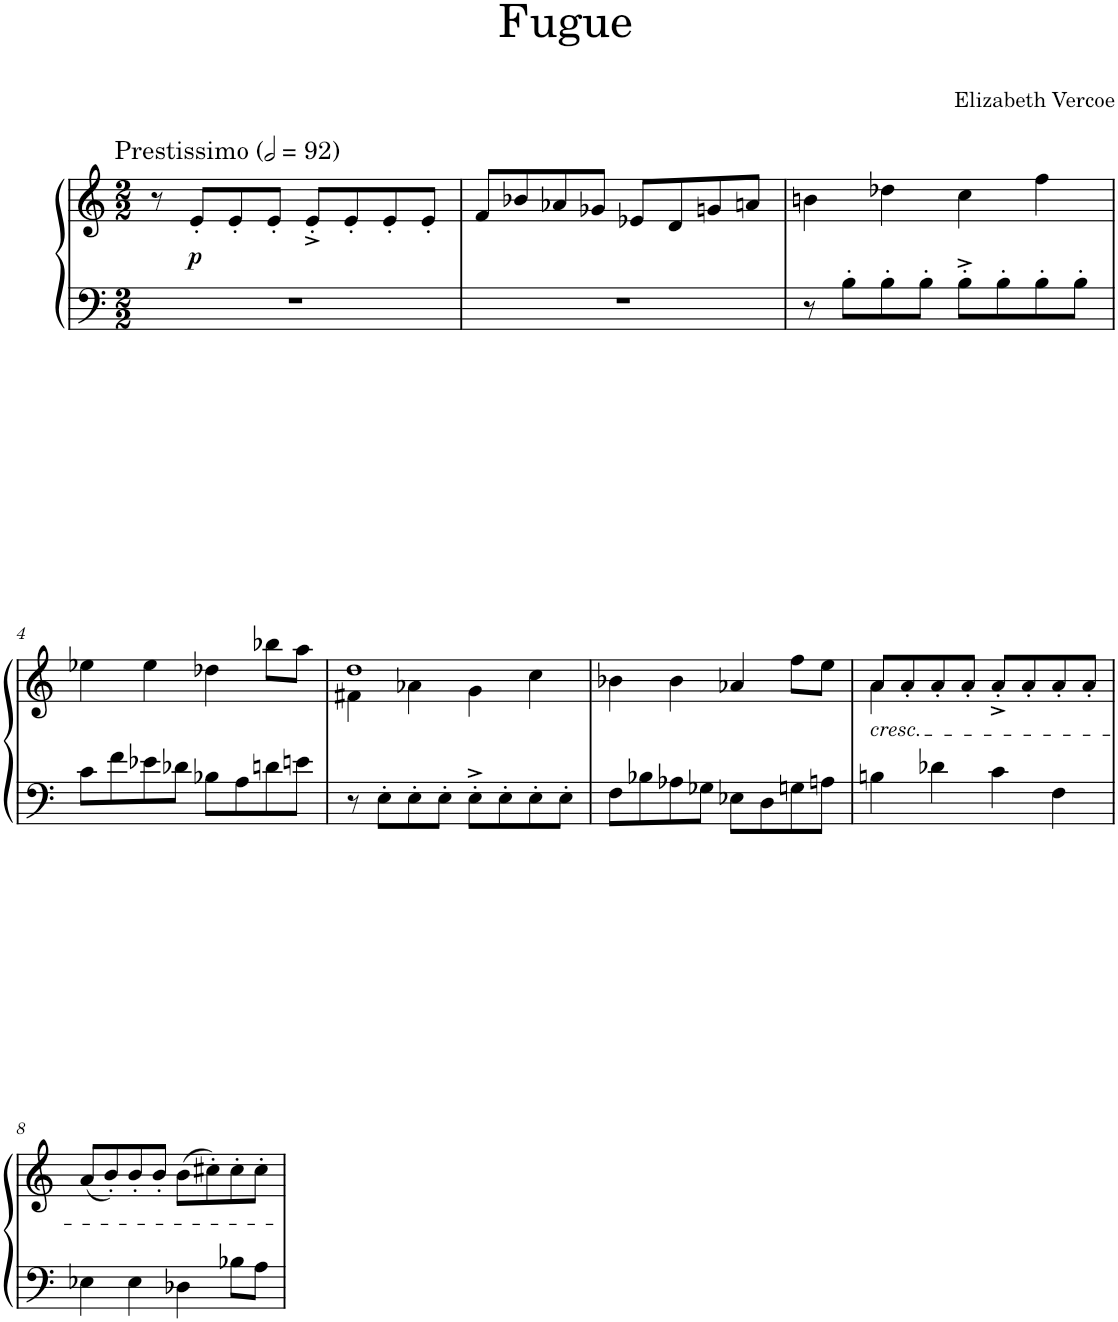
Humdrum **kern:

**kern	**kern	**dynam
*part1	*part1	*part1
*staff2	*staff1	*staff1/2
*I"Piano	*	*
*I'Pno.	*	*
*clefF4	*clefG2	*
*k[]	*k[]	*
*M2/2	*M2/2	*
*MM184	*MM184	*
=1	=1	=1
!	!LO:TX:a:t=Prestissimo	!
1r	8r	.
!	!	!LO:DY:b
.	8e'/L	p
.	8e'/	.
.	8e'/J	.
.	8e'^/L	.
.	8e'/	.
.	8e'/	.
.	8e'/J	.
=2	=2	=2
1r	8f/L	.
.	8b-X/	.
.	8a-X/	.
.	8g-X/J	.
.	8e-X/L	.
.	8d/	.
.	8gn/	.
.	8an/J	.
=3	=3	=3
8r	4bn\	.
8B'\L	.	.
8B'\	4dd-X\	.
8B'\J	.	.
8B'^\L	4cc\	.
8B'\	.	.
8B'\	4ff\	.
8B'\J	.	.
!!LO:LB:g=z
=4	=4	=4
8c\L	4ee-X\	.
8f\	.	.
8e-X\	4ee-\	.
8d-X\J	.	.
8B-X\L	4dd-X\	.
8A\	.	.
8dn\	8bb-X\L	.
8en\J	8aa\J	.
=5	=5	=5
*	*^	*
8r	1dd	4f#X\	.
8E'\L	.	.	.
8E'\	.	4a-X\	.
8E'\J	.	.	.
8E'^\L	.	4g\	.
8E'\	.	.	.
8E'\	.	4cc\	.
8E'\J	.	.	.
*	*v	*v	*
=6	=6	=6
8F\L	4b-X\	.
8B-X\	.	.
8A-X\	4b-\	.
8G-X\J	.	.
8E-X\L	4a-X/	.
8D\	.	.
8Gn\	8ff\L	.
8An\J	8ee\J	.
=7	=7	=7
*	*^	*
!	!LO:TX:b:i:t=cresc.	!	!
4Bn\	8a/L	4a\	.
.	8a'</	.	.
4d-X\	8a'/	2.ryy	.
.	8a'/J	.	.
4c\	8a'^/L	.	.
.	8a'/	.	.
4F\	8a'/	.	.
.	8a'/J	.	.
*	*v	*v	*
!!LO:LB:g=z
=8	=8	=8
4E-X\	(8a/L	.
.	8b'/)	.
4E-\	8b'/	.
.	8b'/J	.
4D-X\	(8b\L	.
.	8cc#X'\)	.
8B-X\L	8cc#'\	.
8A\J	8cc#'\J	.
=	=	=
*-	*-	*-
